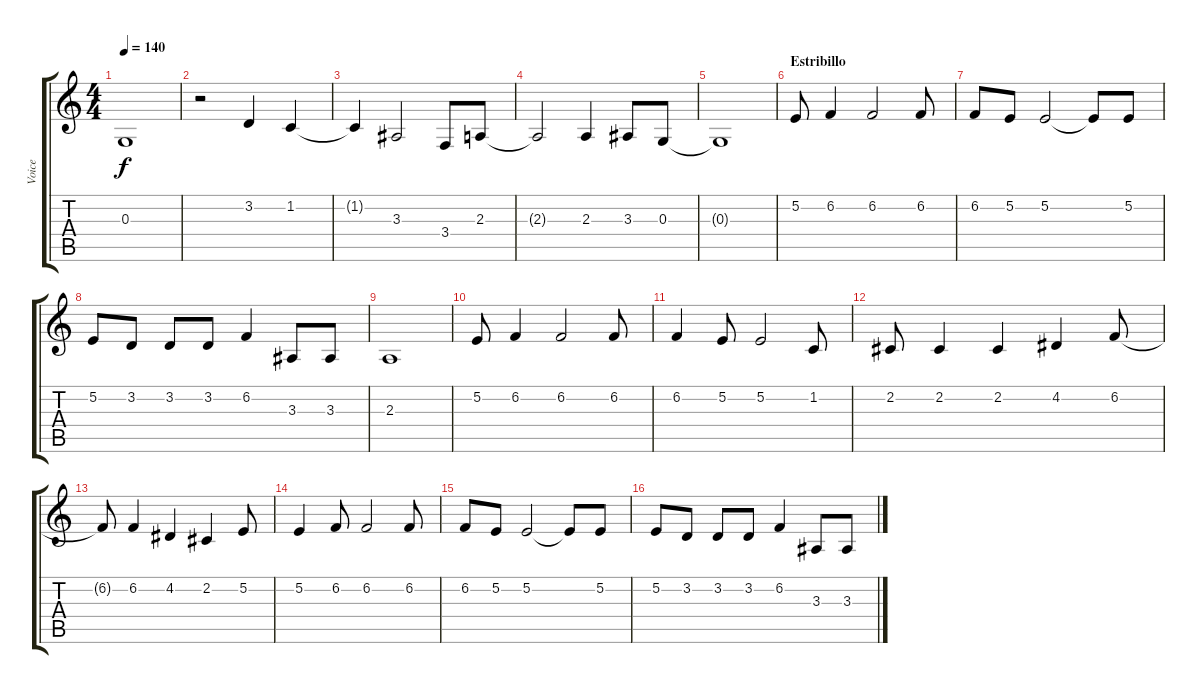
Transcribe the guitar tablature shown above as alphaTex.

\track ("Voice" "Voice") {instrument flute}
\staff {score tabs}
\tuning (E4 B3 G3 D3 A2 D2) {hide}
\ts (4 4)
\tempo 140
\clef g2
\ks c
0.3{t}.1{dy f} |
r.2 3.2.4 1.2.4 |
1.2{t}.4 3.3.2 3.4.8 2.3.8 |
2.3{t}.2 2.3.4 3.3.8 0.3.8 |
0.3{t}.1 |
\section ("" "Estribillo")
5.2.8 6.2.4 6.2.2 6.2.8 |
6.2.8 5.2.8 5.2.2 5.2{t}.8 5.2.8 |
5.2.8 3.2.8 3.2.8 3.2.8 6.2.4 3.3.8 3.3.8 |
2.3.1 |
5.2.8 6.2.4 6.2.2 6.2.8 |
6.2.4 5.2.8 5.2.2 1.2.8 |
2.2.8 2.2.4 2.2.4 4.2.4 6.2.8 |
6.2{t}.8 6.2.4 4.2.4 2.2.4 5.2.8 |
5.2.4 6.2.8 6.2.2 6.2.8 |
6.2.8 5.2.8 5.2.2 5.2{t}.8 5.2.8 |
5.2.8 3.2.8 3.2.8 3.2.8 6.2.4 3.3.8 3.3.8
